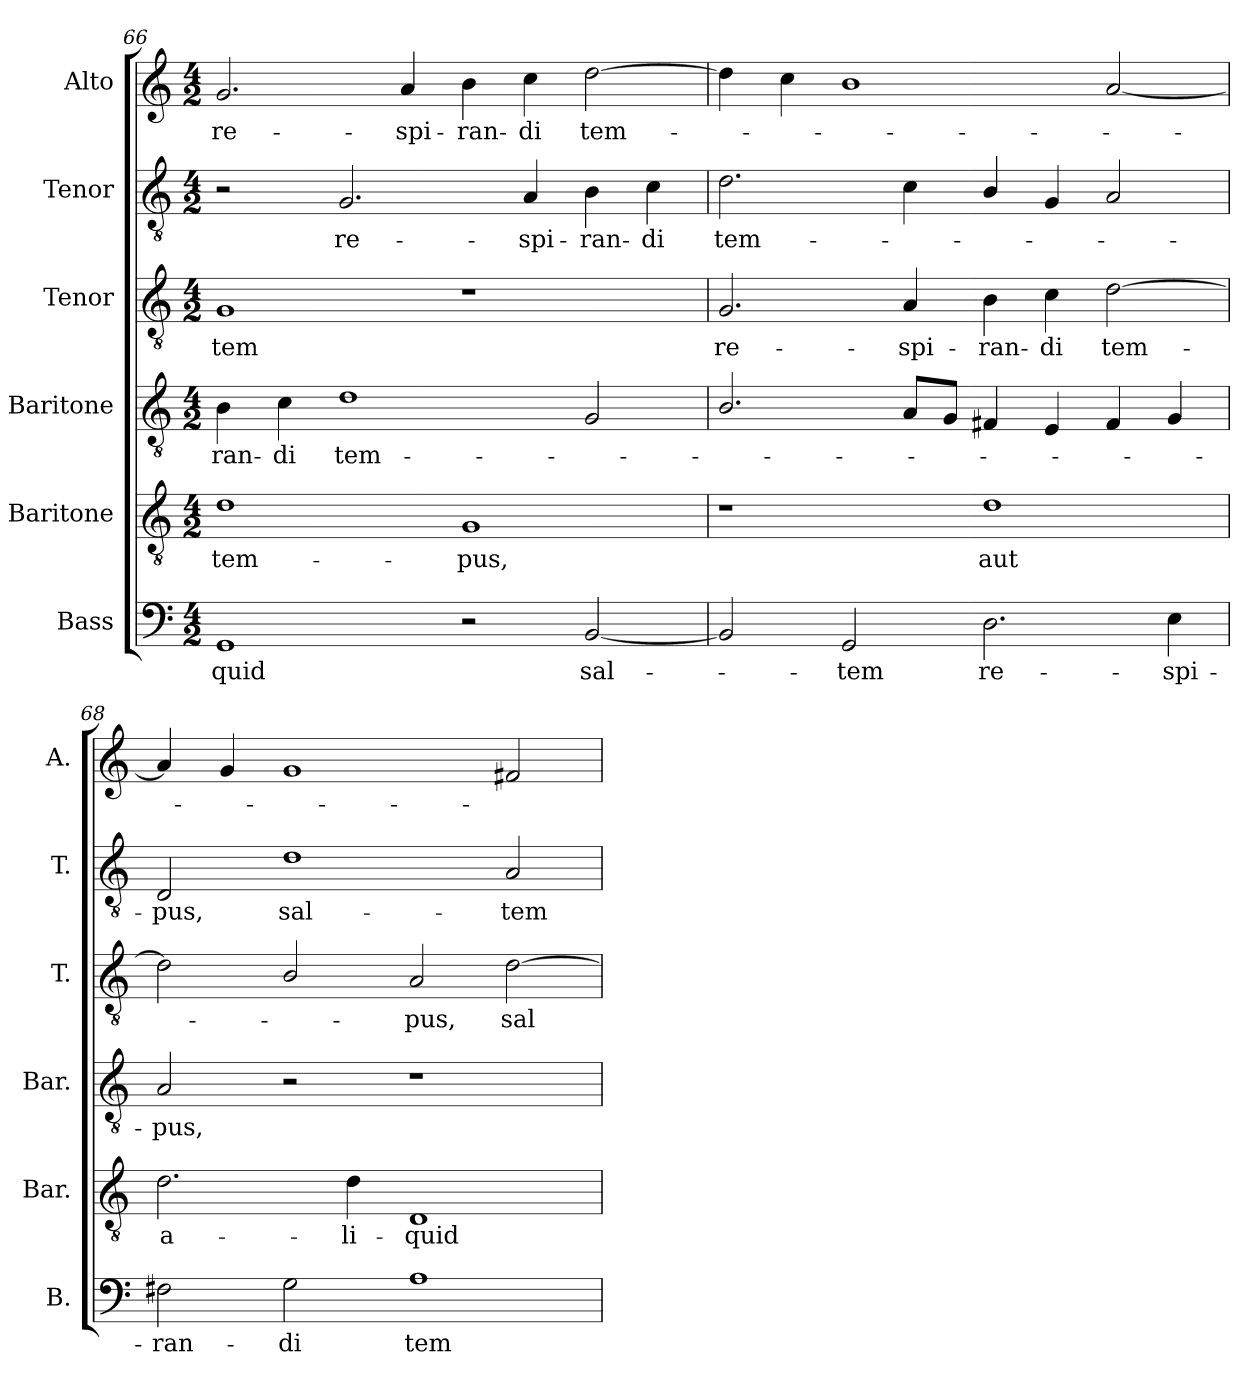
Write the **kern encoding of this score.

**kern	**text	**kern	**text	**kern	**text	**kern	**text	**kern	**text	**kern	**text
*part6	*part6	*part5	*part5	*part4	*part4	*part3	*part3	*part2	*part2	*part1	*part1
*staff6	*staff6	*staff5	*staff5	*staff4	*staff4	*staff3	*staff3	*staff2	*staff2	*staff1	*staff1
*I"Bass	*	*I"Baritone	*	*I"Baritone	*	*I"Tenor	*	*I"Tenor	*	*I"Alto	*
*I'B.	*	*I'Bar.	*	*I'Bar.	*	*I'T.	*	*I'T.	*	*I'A.	*
!!LO:LB:g=z
*clefF4	*	*clefGv2	*	*clefGv2	*	*clefGv2	*	*clefGv2	*	*clefG2	*
*	*	*ITrd7c12	*	*ITrd7c12	*	*ITrd7c12	*	*ITrd7c12	*	*	*
*k[]	*	*k[]	*	*k[]	*	*k[]	*	*k[]	*	*k[]	*
*C:	*	*C:	*	*C:	*	*C:	*	*C:	*	*C:	*
*M4/2	*	*M4/2	*	*M4/2	*	*M4/2	*	*M4/2	*	*M4/2	*
=66	=66	=66	=66	=66	=66	=66	=66	=66	=66	=66	=66
!	!LO:LY:b:color=#000000	!	!	!	!	!	!	!	!	!	!
!	!	!	!LO:LY:b:color=#000000	!	!	!	!	!	!	!	!
!	!	!	!	!	!LO:LY:b:color=#000000	!	!	!	!	!	!
!	!	!	!	!	!	!	!LO:LY:b:color=#000000	!	!	!	!
!	!	!	!	!	!	!	!	!	!	!	!LO:LY:b:color=#000000
1GGi	-quid	1Di	tem-	4BBi\	-ran-	1GGi	-tem	2r	.	2.gi/	re-
!	!	!	!	!	!LO:LY:b:color=#000000	!	!	!	!	!	!
.	.	.	.	4Ci\	-di	.	.	.	.	.	.
!	!	!	!	!	!LO:LY:b:color=#000000	!	!	!	!	!	!
!	!	!	!	!	!	!	!	!	!LO:LY:b:color=#000000	!	!
.	.	.	.	1Di	tem-	.	.	2.GGi/	re-	.	.
!	!	!	!	!	!	!	!	!	!	!	!LO:LY:b:color=#000000
.	.	.	.	.	.	.	.	.	.	4ai/	-spi-
!	!	!	!LO:LY:b:color=#000000	!	!	!	!	!	!	!	!
!	!	!	!	!	!	!	!	!	!	!	!LO:LY:b:color=#000000
2r	.	1GGi	-pus,	.	.	1r	.	.	.	4bi\	-ran-
!	!	!	!	!	!	!	!	!	!LO:LY:b:color=#000000	!	!
!	!	!	!	!	!	!	!	!	!	!	!LO:LY:b:color=#000000
.	.	.	.	.	.	.	.	4AAi/	-spi-	4cci\	-di
!	!LO:LY:b:color=#000000	!	!	!	!	!	!	!	!	!	!
!	!	!	!	!	!	!	!	!	!LO:LY:b:color=#000000	!	!
!	!	!	!	!	!	!	!	!	!	!	!LO:LY:b:color=#000000
[2BBi/	sal-	.	.	2GGi/	.	.	.	4BBi\	-ran-	[2ddi\	tem-
!	!	!	!	!	!	!	!	!	!LO:LY:b:color=#000000	!	!
.	.	.	.	.	.	.	.	4Ci\	-di	.	.
=67	=67	=67	=67	=67	=67	=67	=67	=67	=67	=67	=67
!	!	!	!	!	!	!	!LO:LY:b:color=#000000	!	!	!	!
!	!	!	!	!	!	!	!	!	!LO:LY:b:color=#000000	!	!
2BBi/]	.	1r	.	2.BBi/	.	2.GGi/	re-	2.Di\	tem-	4ddi\]	.
.	.	.	.	.	.	.	.	.	.	4cci\	.
!	!LO:LY:b:color=#000000	!	!	!	!	!	!	!	!	!	!
2GGi/	-tem	.	.	.	.	.	.	.	.	1bi	.
!	!	!	!	!	!	!	!LO:LY:b:color=#000000	!	!	!	!
.	.	.	.	8AAi/L	.	4AAi/	-spi-	4Ci\	.	.	.
.	.	.	.	8GGi/J	.	.	.	.	.	.	.
!	!LO:LY:b:color=#000000	!	!	!	!	!	!	!	!	!	!
!	!	!	!LO:LY:b:color=#000000	!	!	!	!	!	!	!	!
!	!	!	!	!	!	!	!LO:LY:b:color=#000000	!	!	!	!
2.Di\	re-	1Di	aut	4FF#Xi/	.	4BBi\	-ran-	4BBi/	.	.	.
!	!	!	!	!	!	!	!LO:LY:b:color=#000000	!	!	!	!
.	.	.	.	4EEi/	.	4Ci\	-di	4GGi/	.	.	.
!	!	!	!	!	!	!	!LO:LY:b:color=#000000	!	!	!	!
.	.	.	.	4FF#i/	.	[2Di\	tem-	2AAi/	.	[2ai/	.
!	!LO:LY:b:color=#000000	!	!	!	!	!	!	!	!	!	!
4Ei\	-spi-	.	.	4GGi/	.	.	.	.	.	.	.
=68	=68	=68	=68	=68	=68	=68	=68	=68	=68	=68	=68
!	!LO:LY:b:color=#000000	!	!	!	!	!	!	!	!	!	!
!	!	!	!LO:LY:b:color=#000000	!	!	!	!	!	!	!	!
!	!	!	!	!	!LO:LY:b:color=#000000	!	!	!	!	!	!
!	!	!	!	!	!	!	!	!	!LO:LY:b:color=#000000	!	!
2F#Xi\	-ran-	2.Di\	a-	2AAi/	-pus,	2Di\]	.	2DDi/	-pus,	4ai/]	.
.	.	.	.	.	.	.	.	.	.	4gi/	.
!	!LO:LY:b:color=#000000	!	!	!	!	!	!	!	!	!	!
!	!	!	!	!	!	!	!	!	!LO:LY:b:color=#000000	!	!
2Gi\	-di	.	.	2r	.	2BBi/	.	1Di	sal-	1gi	.
!	!	!	!LO:LY:b:color=#000000	!	!	!	!	!	!	!	!
.	.	4Di\	-li-	.	.	.	.	.	.	.	.
!	!LO:LY:b:color=#000000	!	!	!	!	!	!	!	!	!	!
!	!	!	!LO:LY:b:color=#000000	!	!	!	!	!	!	!	!
!	!	!	!	!	!	!	!LO:LY:b:color=#000000	!	!	!	!
1Ai	tem-	1DDi	-quid	1r	.	2AAi/	-pus,	.	.	.	.
!	!	!	!	!	!	!	!LO:LY:b:color=#000000	!	!	!	!
!	!	!	!	!	!	!	!	!	!LO:LY:b:color=#000000	!	!
.	.	.	.	.	.	[2Di\	sal-	2AAi/	-tem	2f#Xi/	.
=	=	=	=	=	=	=	=	=	=	=	=
*-	*-	*-	*-	*-	*-	*-	*-	*-	*-	*-	*-
